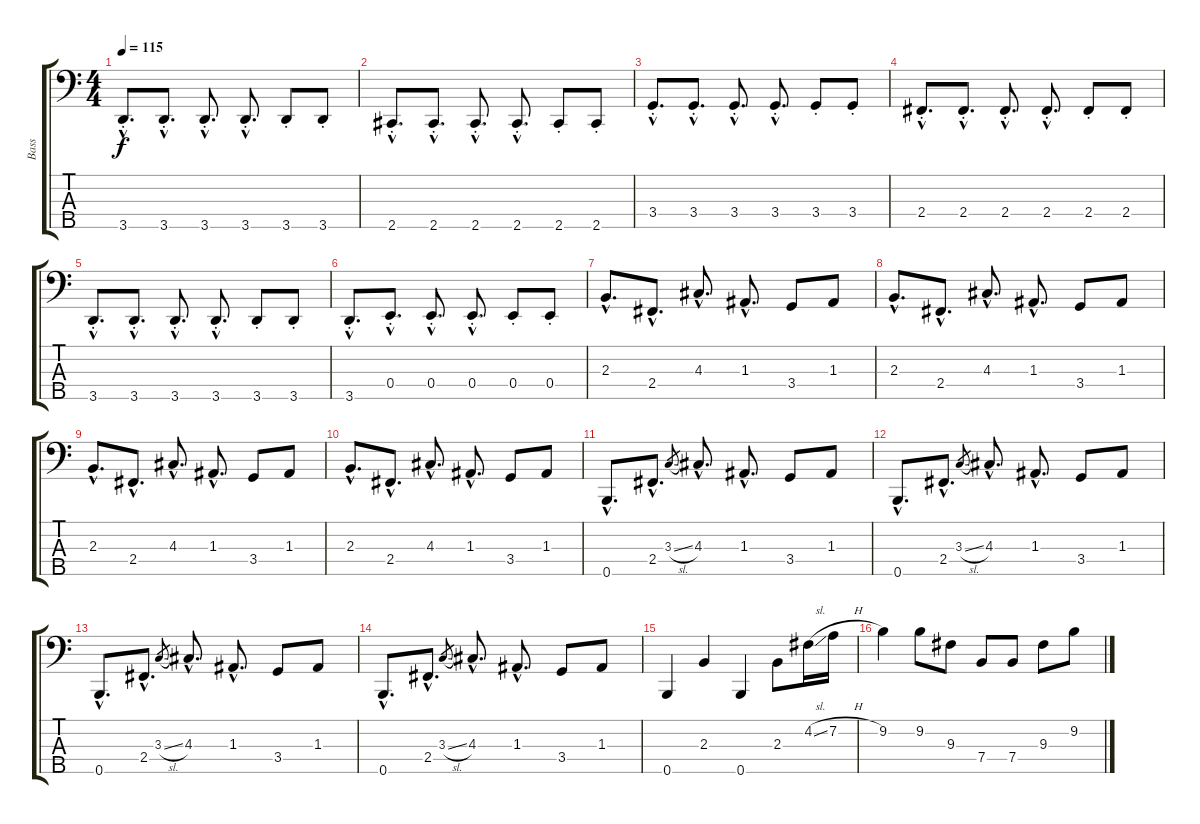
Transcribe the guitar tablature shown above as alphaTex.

\track ("Bass" "Bass") {instrument electricbassfinger}
\staff {score tabs}
\tuning (G2 D2 A1 E1 B0) {hide}
\ts (4 4)
\tempo 115
\clef f4
\ks c
3.5{hac st}.8{d dy f} 3.5{hac st}.8{d} 3.5{hac st}.8{d} 3.5{hac st}.8{d} 3.5{st}.8 3.5{st}.8 |
2.5{hac st}.8{d} 2.5{hac st}.8{d} 2.5{hac st}.8{d} 2.5{hac st}.8{d} 2.5{st}.8 2.5{st}.8 |
3.4{hac st}.8{d} 3.4{hac st}.8{d} 3.4{hac st}.8{d} 3.4{hac st}.8{d} 3.4{st}.8 3.4{st}.8 |
2.4{hac st}.8{d} 2.4{hac st}.8{d} 2.4{hac st}.8{d} 2.4{hac st}.8{d} 2.4{st}.8 2.4{st}.8 |
3.5{hac st}.8{d} 3.5{hac st}.8{d} 3.5{hac st}.8{d} 3.5{hac st}.8{d} 3.5{st}.8 3.5{st}.8 |
3.5{hac st}.8{d} 0.4{hac st}.8{d} 0.4{hac st}.8{d} 0.4{hac st}.8{d} 0.4{st}.8 0.4{st}.8 |
2.3{hac}.8{d} 2.4{hac}.8{d} 4.3{hac}.8{d} 1.3{hac}.8{d} 3.4.8 1.3.8 |
2.3{hac}.8{d} 2.4{hac}.8{d} 4.3{hac}.8{d} 1.3{hac}.8{d} 3.4.8 1.3.8 |
2.3{hac}.8{d} 2.4{hac}.8{d} 4.3{hac}.8{d} 1.3{hac}.8{d} 3.4.8 1.3.8 |
2.3{hac}.8{d} 2.4{hac}.8{d} 4.3{hac}.8{d} 1.3{hac}.8{d} 3.4.8 1.3.8 |
0.5{hac}.8{d} 2.4{hac}.8{d} 3.3{sl}.8{gr} 4.3{hac}.8{d} 1.3{hac}.8{d} 3.4.8 1.3.8 |
0.5{hac}.8{d} 2.4{hac}.8{d} 3.3{sl}.8{gr} 4.3{hac}.8{d} 1.3{hac}.8{d} 3.4.8 1.3.8 |
0.5{hac}.8{d} 2.4{hac}.8{d} 3.3{sl}.8{gr} 4.3{hac}.8{d} 1.3{hac}.8{d} 3.4.8 1.3.8 |
0.5{hac}.8{d} 2.4{hac}.8{d} 3.3{sl}.8{gr} 4.3{hac}.8{d} 1.3{hac}.8{d} 3.4.8 1.3.8 |
0.5.4 2.3.4 0.5.4 2.3.8 4.2{sl}.16 7.2{h}.16 |
9.2.4 9.2.8 9.3.8 7.4.8 7.4.8 9.3.8 9.2.8
